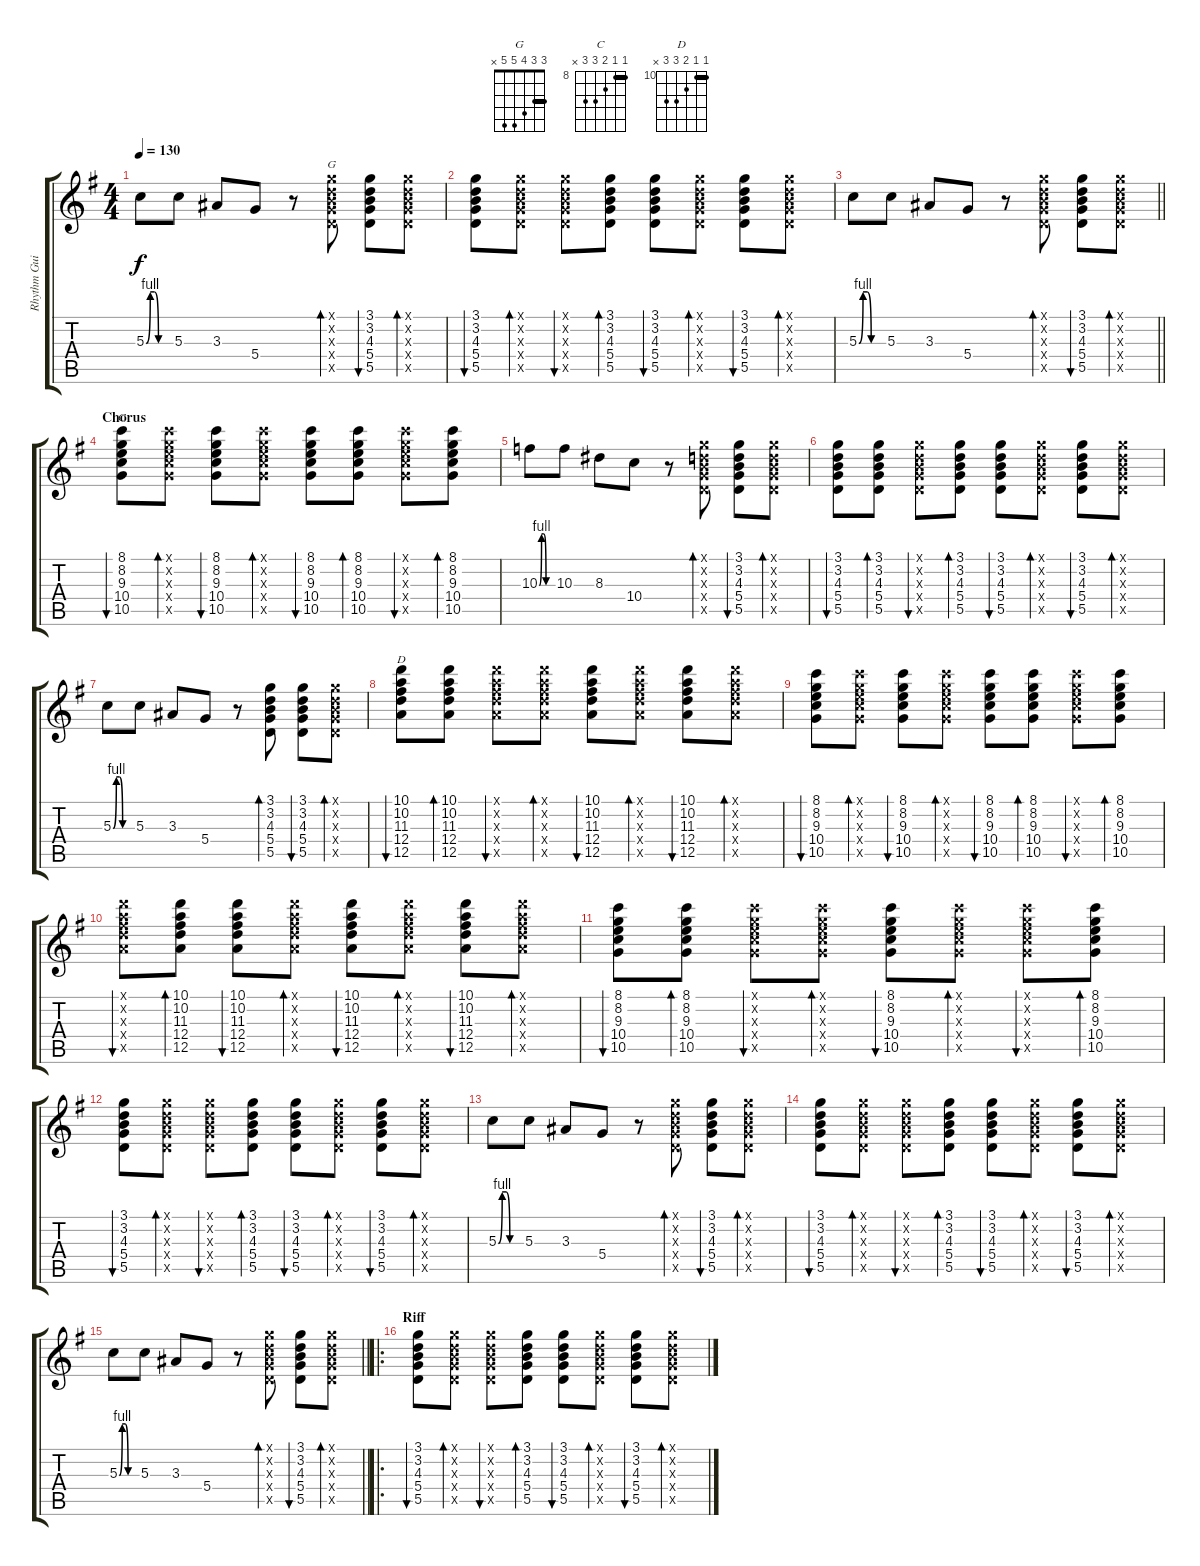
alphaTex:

\track ("Rhythm Guitar" "Rhythm Gui") {instrument distortionguitar}
\staff {score tabs}
\tuning (E4 B3 G3 D3 A2 E2) {hide}
\chord ("G" 3 3 4 5 5 x) {barre 3}
\chord ("C" 8 8 9 10 10 x) {firstfret 8 barre 8}
\chord ("D" 10 10 11 12 12 x) {firstfret 10 barre 10}
\ts (4 4)
\tempo 130
\clef g2
\ks g
5.3{be (custom 0 0 10 4 20 4 30 0 60 0)}.8{dy f} 5.3.8 3.3.8 5.4.8 r.8 (3.1{x} 3.2{x} 4.3{x} 5.4{x} 5.5{x}).8{bd 30 ch "G"} (3.1 3.2 4.3 5.4 5.5).8{bu 30} (3.1{x} 3.2{x} 4.3{x} 5.4{x} 5.5{x}).8{bd 30} |
(3.1 3.2 4.3 5.4 5.5).8{bu 30} (3.1{x} 3.2{x} 4.3{x} 5.4{x} 5.5{x}).8{bd 30} (3.1{x} 3.2{x} 4.3{x} 5.4{x} 5.5{x}).8{bu 30} (3.1 3.2 4.3 5.4 5.5).8{bd 30} (3.1 3.2 4.3 5.4 5.5).8{bu 30} (3.1{x} 3.2{x} 4.3{x} 5.4{x} 5.5{x}).8{bd 30} (3.1 3.2 4.3 5.4 5.5).8{bu 30} (3.1{x} 3.2{x} 4.3{x} 5.4{x} 5.5{x}).8{bd 30} |
\barLineRight lightlight
5.3{be (custom 0 0 10 4 20 4 30 0 60 0)}.8 5.3.8 3.3.8 5.4.8 r.8 (3.1{x} 3.2{x} 4.3{x} 5.4{x} 5.5{x}).8{bd 30} (3.1 3.2 4.3 5.4 5.5).8{bu 30} (3.1{x} 3.2{x} 4.3{x} 5.4{x} 5.5{x}).8{bd 30} |
\section ("" "Chorus")
(8.1 8.2 9.3 10.4 10.5).8{bu 30 ch "C"} (8.1{x} 8.2{x} 9.3{x} 10.4{x} 10.5{x}).8{bd 30} (8.1 8.2 9.3 10.4 10.5).8{bu 30} (8.1{x} 8.2{x} 9.3{x} 10.4{x} 10.5{x}).8{bd 30} (8.1 8.2 9.3 10.4 10.5).8{bu 30} (8.1 8.2 9.3 10.4 10.5).8{bd 30} (8.1{x} 8.2{x} 9.3{x} 10.4{x} 10.5{x}).8{bu 30} (8.1 8.2 9.3 10.4 10.5).8{bd 30} |
10.3{be (custom 0 0 10 4 20 4 30 0 60 0)}.8 10.3.8 8.3.8 10.4.8 r.8 (3.1{x} 3.2{x} 4.3{x} 5.4{x} 5.5{x}).8{bd 30} (3.1 3.2 4.3 5.4 5.5).8{bu 30} (3.1{x} 3.2{x} 4.3{x} 5.4{x} 5.5{x}).8{bd 30} |
(3.1 3.2 4.3 5.4 5.5).8{bu 30} (3.1 3.2 4.3 5.4 5.5).8{bd 30} (3.1{x} 3.2{x} 4.3{x} 5.4{x} 5.5{x}).8{bu 30} (3.1 3.2 4.3 5.4 5.5).8{bd 30} (3.1 3.2 4.3 5.4 5.5).8{bu 30} (3.1{x} 3.2{x} 4.3{x} 5.4{x} 5.5{x}).8{bd 30} (3.1 3.2 4.3 5.4 5.5).8{bu 30} (3.1{x} 3.2{x} 4.3{x} 5.4{x} 5.5{x}).8{bd 30} |
5.3{be (custom 0 0 10 4 20 4 30 0 60 0)}.8 5.3.8 3.3.8 5.4.8 r.8 (3.1 3.2 4.3 5.4 5.5).8{bd 30} (3.1 3.2 4.3 5.4 5.5).8{bu 30} (3.1{x} 3.2{x} 4.3{x} 5.4{x} 5.5{x}).8{bd 30} |
(10.1 10.2 11.3 12.4 12.5).8{bu 30 ch "D"} (10.1 10.2 11.3 12.4 12.5).8{bd 30} (10.1{x} 10.2{x} 11.3{x} 12.4{x} 12.5{x}).8{bu 30} (10.1{x} 10.2{x} 11.3{x} 12.4{x} 12.5{x}).8{bd 30} (10.1 10.2 11.3 12.4 12.5).8{bu 30} (10.1{x} 10.2{x} 11.3{x} 12.4{x} 12.5{x}).8{bd 30} (10.1 10.2 11.3 12.4 12.5).8{bu 30} (10.1{x} 10.2{x} 11.3{x} 12.4{x} 12.5{x}).8{bd 30} |
(8.1 8.2 9.3 10.4 10.5).8{bu 30} (8.1{x} 8.2{x} 9.3{x} 10.4{x} 10.5{x}).8{bd 30} (8.1 8.2 9.3 10.4 10.5).8{bu 30} (8.1{x} 8.2{x} 9.3{x} 10.4{x} 10.5{x}).8{bd 30} (8.1 8.2 9.3 10.4 10.5).8{bu 30} (8.1 8.2 9.3 10.4 10.5).8{bd 30} (8.1{x} 8.2{x} 9.3{x} 10.4{x} 10.5{x}).8{bu 30} (8.1 8.2 9.3 10.4 10.5).8{bd 30} |
(10.1{x} 10.2{x} 11.3{x} 12.4{x} 12.5{x}).8{bu 30} (10.1 10.2 11.3 12.4 12.5).8{bd 30} (10.1 10.2 11.3 12.4 12.5).8{bu 30} (10.1{x} 10.2{x} 11.3{x} 12.4{x} 12.5{x}).8{bd 30} (10.1 10.2 11.3 12.4 12.5).8{bu 30} (10.1{x} 10.2{x} 11.3{x} 12.4{x} 12.5{x}).8{bd 30} (10.1 10.2 11.3 12.4 12.5).8{bu 30} (10.1{x} 10.2{x} 11.3{x} 12.4{x} 12.5{x}).8{bd 30} |
(8.1 8.2 9.3 10.4 10.5).8{bu 30} (8.1 8.2 9.3 10.4 10.5).8{bd 30} (8.1{x} 8.2{x} 9.3{x} 10.4{x} 10.5{x}).8{bu 30} (8.1{x} 8.2{x} 9.3{x} 10.4{x} 10.5{x}).8{bd 30} (8.1 8.2 9.3 10.4 10.5).8{bu 30} (8.1{x} 8.2{x} 9.3{x} 10.4{x} 10.5{x}).8{bd 30} (8.1{x} 8.2{x} 9.3{x} 10.4{x} 10.5{x}).8{bu 30} (8.1 8.2 9.3 10.4 10.5).8{bd 30} |
(3.1 3.2 4.3 5.4 5.5).8{bu 30} (3.1{x} 3.2{x} 4.3{x} 5.4{x} 5.5{x}).8{bd 30} (3.1{x} 3.2{x} 4.3{x} 5.4{x} 5.5{x}).8{bu 30} (3.1 3.2 4.3 5.4 5.5).8{bd 30} (3.1 3.2 4.3 5.4 5.5).8{bu 30} (3.1{x} 3.2{x} 4.3{x} 5.4{x} 5.5{x}).8{bd 30} (3.1 3.2 4.3 5.4 5.5).8{bu 30} (3.1{x} 3.2{x} 4.3{x} 5.4{x} 5.5{x}).8{bd 30} |
5.3{be (custom 0 0 10 4 20 4 30 0 60 0)}.8 5.3.8 3.3.8 5.4.8 r.8 (3.1{x} 3.2{x} 4.3{x} 5.4{x} 5.5{x}).8{bd 30} (3.1 3.2 4.3 5.4 5.5).8{bu 30} (3.1{x} 3.2{x} 4.3{x} 5.4{x} 5.5{x}).8{bd 30} |
(3.1 3.2 4.3 5.4 5.5).8{bu 30} (3.1{x} 3.2{x} 4.3{x} 5.4{x} 5.5{x}).8{bd 30} (3.1{x} 3.2{x} 4.3{x} 5.4{x} 5.5{x}).8{bu 30} (3.1 3.2 4.3 5.4 5.5).8{bd 30} (3.1 3.2 4.3 5.4 5.5).8{bu 30} (3.1{x} 3.2{x} 4.3{x} 5.4{x} 5.5{x}).8{bd 30} (3.1 3.2 4.3 5.4 5.5).8{bu 30} (3.1{x} 3.2{x} 4.3{x} 5.4{x} 5.5{x}).8{bd 30} |
\barLineRight lightlight
5.3{be (custom 0 0 10 4 20 4 30 0 60 0)}.8 5.3.8 3.3.8 5.4.8 r.8 (3.1{x} 3.2{x} 4.3{x} 5.4{x} 5.5{x}).8{bd 30} (3.1 3.2 4.3 5.4 5.5).8{bu 30} (3.1{x} 3.2{x} 4.3{x} 5.4{x} 5.5{x}).8{bd 30} |
\ro
\section ("" "Riff")
(3.1 3.2 4.3 5.4 5.5).8{bu 30} (3.1{x} 3.2{x} 4.3{x} 5.4{x} 5.5{x}).8{bd 30} (3.1{x} 3.2{x} 4.3{x} 5.4{x} 5.5{x}).8{bu 30} (3.1 3.2 4.3 5.4 5.5).8{bd 30} (3.1 3.2 4.3 5.4 5.5).8{bu 30} (3.1{x} 3.2{x} 4.3{x} 5.4{x} 5.5{x}).8{bd 30} (3.1 3.2 4.3 5.4 5.5).8{bu 30} (3.1{x} 3.2{x} 4.3{x} 5.4{x} 5.5{x}).8{bd 30}
